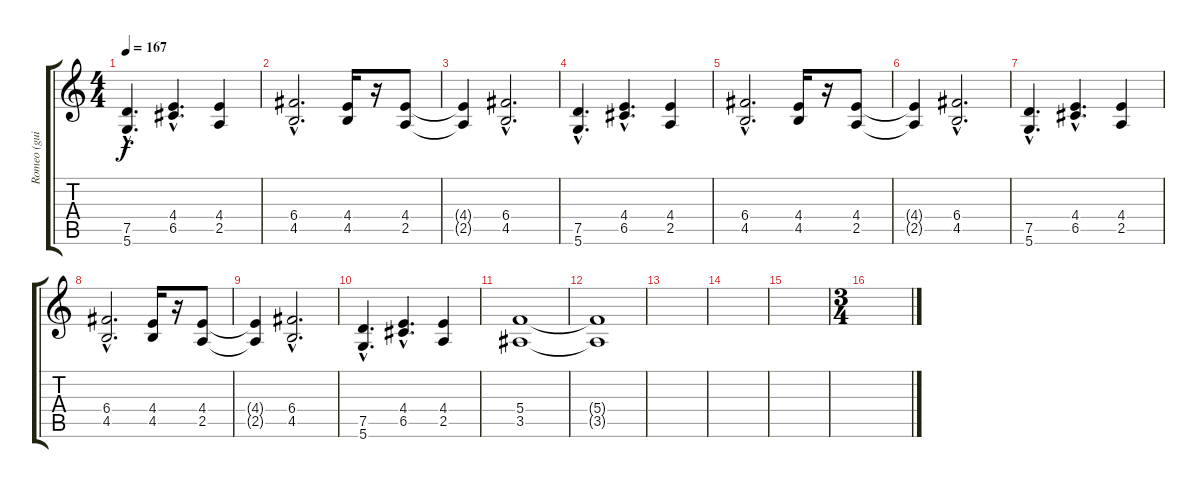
\track ("Romeo (guitar I)" "Romeo (gui") {instrument distortionguitar}
\staff {score tabs}
\tuning (D4 A3 F3 C3 G2 D2) {hide}
\ts (4 4)
\tempo 167
\clef g2
\ks c
(7.5{hac} 5.6{hac}).4{d dy f} (4.4{hac} 6.5{hac}).4{d} (4.4 2.5).4 |
(6.4{hac} 4.5{hac}).2{d} (4.4 4.5).16 r.16 (4.4 2.5).8 |
(4.4{t} 2.5{t}).4 (6.4{hac} 4.5{hac}).2{d} |
(7.5{hac} 5.6{hac}).4{d} (4.4{hac} 6.5{hac}).4{d} (4.4 2.5).4 |
(6.4{hac} 4.5{hac}).2{d} (4.4 4.5).16 r.16 (4.4 2.5).8 |
(4.4{t} 2.5{t}).4 (6.4{hac} 4.5{hac}).2{d} |
(7.5{hac} 5.6{hac}).4{d} (4.4{hac} 6.5{hac}).4{d} (4.4 2.5).4 |
(6.4{hac} 4.5{hac}).2{d} (4.4 4.5).16 r.16 (4.4 2.5).8 |
(4.4{t} 2.5{t}).4 (6.4{hac} 4.5{hac}).2{d} |
(7.5{hac} 5.6{hac}).4{d} (4.4{hac} 6.5{hac}).4{d} (4.4 2.5).4 |
(5.4 3.5).1 |
(5.4{t} 3.5{t}).1 |
|
|
|
\ts (3 4)
